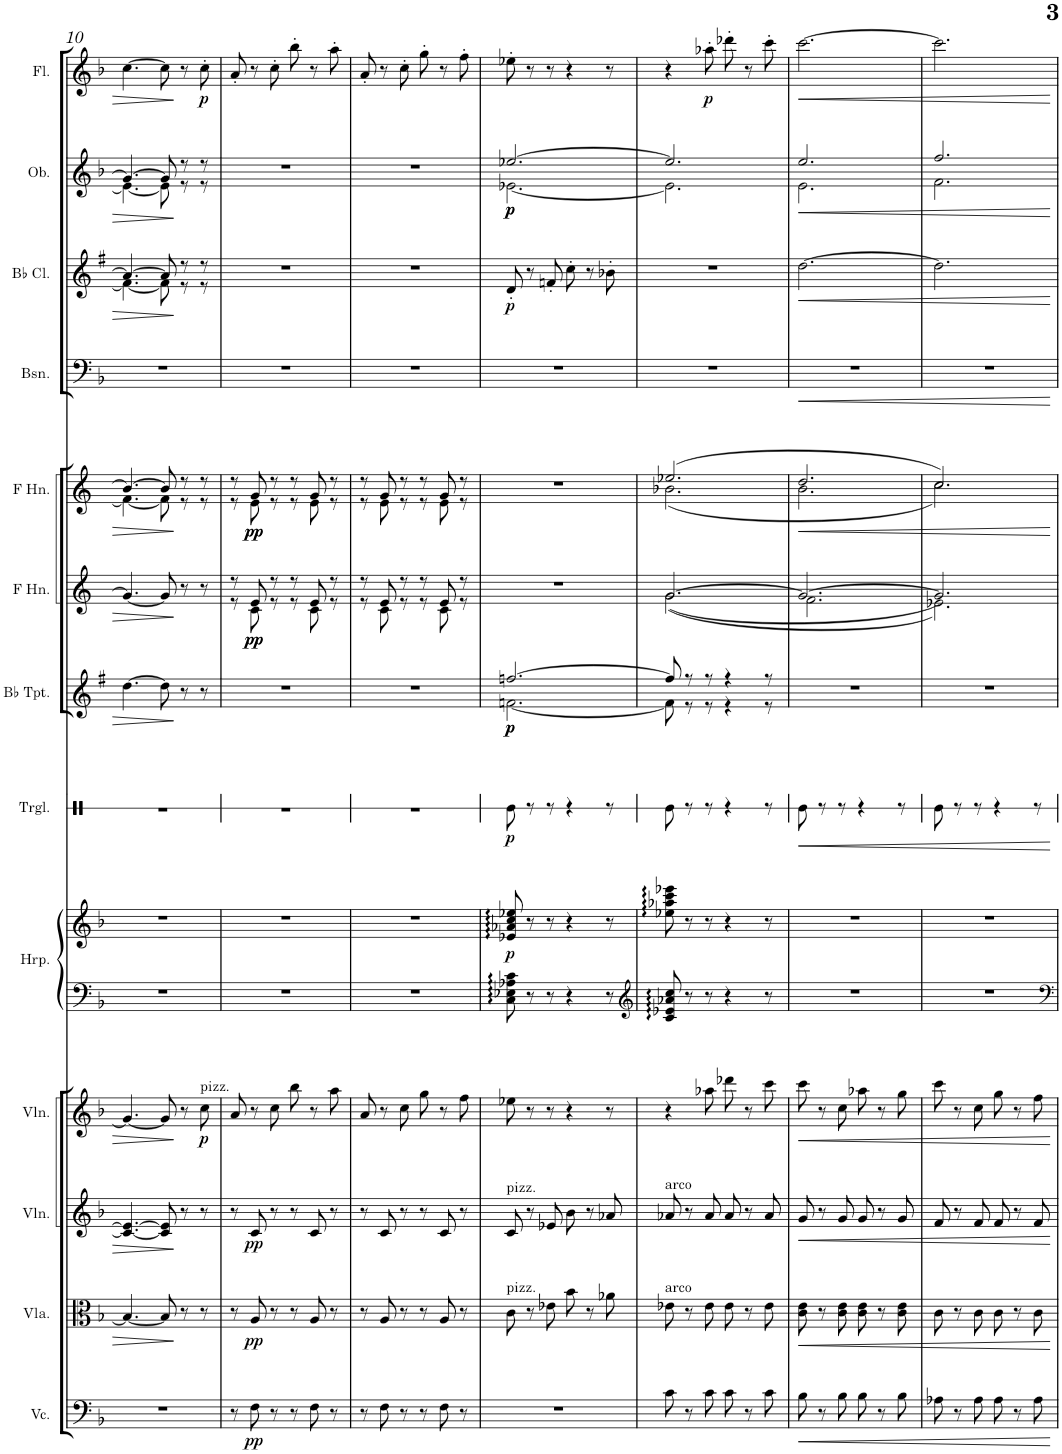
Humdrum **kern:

**kern	**dynam	**kern	**dynam	**kern	**dynam	**kern	**dynam	**kern	**kern	**dynam	**kern	**dynam	**kern	**dynam	**kern	**dynam	**kern	**dynam	**kern	**dynam	**kern	**dynam
*part11	*part11	*part10	*part10	*part9	*part9	*part8	*part8	*part7	*part7	*part7	*part6	*part6	*part5	*part5	*part4	*part4	*part3	*part3	*part2	*part2	*part1	*part1
*staff12	*staff12	*staff11	*staff11	*staff10	*staff10	*staff9	*staff9	*staff8	*staff7	*staff7/8	*staff6	*staff6	*staff5	*staff5	*staff4	*staff4	*staff3	*staff3	*staff2	*staff2	*staff1	*staff1
*I"Violoncello	*	*I"Viola	*	*I"Violin	*	*I"Violin	*	*I"Harp	*	*	*I"Bb Trumpet	*	*I"Horn in F	*	*I"Horn in F	*	*I"Bb Clarinet	*	*I"Oboe	*	*I"Flute	*
*I'Vc.	*	*I'Vla.	*	*I'Vln.	*	*I'Vln.	*	*I'Hrp.	*	*	*I'Bb Tpt.	*	*	*	*	*	*I'Bb Cl.	*	*I'Ob.	*	*I'Fl.	*
!!LO:PB:g=z
*clefF4	*	*clefC3	*	*clefG2	*	*clefG2	*	*clefF4	*clefG2	*	*clefG2	*	*clefG2	*	*clefG2	*	*clefG2	*	*clefG2	*	*clefG2	*
*	*	*	*	*	*	*	*	*	*	*	*Trd1c2	*	*Trd4c7	*	*Trd4c7	*	*Trd1c2	*	*	*	*	*
*k[b-]	*	*k[b-]	*	*k[b-]	*	*k[b-]	*	*k[b-]	*k[b-]	*	*k[f#]	*	*k[]	*	*k[]	*	*k[f#]	*	*k[b-]	*	*k[b-]	*
*M6/8	*	*M6/8	*	*M6/8	*	*M6/8	*	*M6/8	*M6/8	*	*M6/8	*	*M6/8	*	*M6/8	*	*M6/8	*	*M6/8	*	*M6/8	*
=10	=10	=10	=10	=10	=10	=10	=10	=10	=10	=10	=10	=10	=10	=10	=10	=10	=10	=10	=10	=10	=10	=10
*	*	*	*	*	*	*	*	*	*	*	*	*	*	*	*^	*	*^	*	*^	*	*	*
2.r	.	4.B-/_	.	4.c/_ 4.e/_	.	4.g/_	.	2.r	2.r	.	[4.dd\	.	4.g/_	.	4.b/_	4.f\_	.	4.a/_	4.f#\_	.	4.g/_	4.e\_	.	[4.cc\	.
.	.	8B-/]	.	8c/] 8e/]	.	8g/]	.	.	.	.	8dd\]	.	8g/]	.	8b/]	8f\]	.	8a/]	8f#\]	.	8g/]	8e\]	.	8cc\]	.
.	.	8r	.	8r	.	8r	.	.	.	.	8r	.	8r	.	8r	8r	.	8r	8r	.	8r	8r	.	8r	.
!	!	!	!	!	!	!LO:TX:a:t=pizz.	!	!	!	!	!	!	!	!	!	!	!	!	!	!	!	!	!	!	!
!	!	!	!	!	!	!	!LO:DY:b	!	!	!	!	!	!	!	!	!	!	!	!	!	!	!	!	!	!LO:DY:b
.	.	8r	.	8r	.	8cc\	p	.	.	.	8r	.	8r	.	8r	8r	.	8r	8r	.	8r	8r	.	8cc'\	p
*	*	*	*	*	*	*	*	*	*	*	*	*	*	*	*	*	*	*v	*v	*	*	*	*	*	*
*	*	*	*	*	*	*	*	*	*	*	*	*	*	*	*	*	*	*	*	*v	*v	*	*	*
=11	=11	=11	=11	=11	=11	=11	=11	=11	=11	=11	=11	=11	=11	=11	=11	=11	=11	=11	=11	=11	=11	=11	=11
*	*	*	*	*	*	*	*	*	*	*	*	*	*^	*	*	*	*	*	*	*	*	*	*
8r	.	8r	.	8r	.	8a/	.	2.r	2.r	.	2.r	.	8r	8r	.	8r	8r	.	2.r	.	2.r	.	8a'/	.
!	!LO:DY:b	!	!LO:DY:b	!	!LO:DY:b	!	!	!	!	!	!	!	!	!	!LO:DY:b	!	!	!	!	!	!	!	!	!
!	!	!	!	!	!	!	!	!	!	!	!	!	!	!	!LO:DY:n=1:b	!	!	!LO:DY:b	!	!	!	!	!	!
!	!	!	!	!	!	!	!	!	!	!	!	!	!	!	!	!	!	!LO:DY:n=1:b	!	!	!	!	!	!
8F\	pp	8A/	pp	8c/	pp	8r	.	.	.	.	.	.	8e/	8c\	pp pp	8g/	8e\	pp pp	.	.	.	.	8r	.
8r	.	8r	.	8r	.	8cc\	.	.	.	.	.	.	8r	8r	.	8r	8r	.	.	.	.	.	8cc'\	.
8r	.	8r	.	8r	.	8bb-\	.	.	.	.	.	.	8r	8r	.	8r	8r	.	.	.	.	.	8bb-'\	.
8F\	.	8A/	.	8c/	.	8r	.	.	.	.	.	.	8e/	8c\	.	8g/	8e\	.	.	.	.	.	8r	.
8r	.	8r	.	8r	.	8aa\	.	.	.	.	.	.	8r	8r	.	8r	8r	.	.	.	.	.	8aa'\	.
=12	=12	=12	=12	=12	=12	=12	=12	=12	=12	=12	=12	=12	=12	=12	=12	=12	=12	=12	=12	=12	=12	=12	=12	=12
8r	.	8r	.	8r	.	8a/	.	2.r	2.r	.	2.r	.	8r	8r	.	8r	8r	.	2.r	.	2.r	.	8a'/	.
8F\	.	8A/	.	8c/	.	8r	.	.	.	.	.	.	8e/	8c\	.	8g/	8e\	.	.	.	.	.	8r	.
8r	.	8r	.	8r	.	8cc\	.	.	.	.	.	.	8r	8r	.	8r	8r	.	.	.	.	.	8cc'\	.
8r	.	8r	.	8r	.	8gg\	.	.	.	.	.	.	8r	8r	.	8r	8r	.	.	.	.	.	8gg'\	.
8F\	.	8A/	.	8c/	.	8r	.	.	.	.	.	.	8e/	8c\	.	8g/	8e\	.	.	.	.	.	8r	.
8r	.	8r	.	8r	.	8ff\	.	.	.	.	.	.	8r	8r	.	8r	8r	.	.	.	.	.	8ff'\	.
=13	=13	=13	=13	=13	=13	=13	=13	=13	=13	=13	=13	=13	=13	=13	=13	=13	=13	=13	=13	=13	=13	=13	=13	=13
*	*	*	*	*	*	*	*	*	*	*	*^	*	*	*	*	*	*	*	*	*	*^	*	*	*
!	!	!	!	!LO:TX:a:t=pizz.	!	!	!	!	!	!	!	!	!	!	!	!	!	!	!	!	!	!	!	!	!	!
!	!	!LO:TX:a:t=pizz.	!	!	!	!	!	!	!	!	!	!	!	!	!	!	!	!	!	!	!	!	!	!	!	!
!	!	!	!	!	!	!	!	!	!	!LO:DY:b	!	!	!LO:DY:b	!	!	!	!	!	!	!	!	!	!	!	!	!
!	!	!	!	!	!	!	!	!	!	!	!	!	!LO:DY:n=1:b	!	!	!	!	!	!	!	!LO:DY:b	!	!	!LO:DY:b	!	!
!	!	!	!	!	!	!	!	!	!	!	!	!	!	!	!	!	!	!	!	!	!	!	!	!LO:DY:n=1:b	!	!
*	*	*	*	*	*	*	*	*	*	*	*	*	*	*v	*v	*	*	*	*	*	*	*	*	*	*	*
*	*	*	*	*	*	*	*	*	*	*	*	*	*	*	*	*v	*v	*	*	*	*	*	*	*	*
2.r	.	8c\	.	8c/	.	8ee-X\	.	8C\:: 8E-X\:: 8A-X\:: 8c\::	8e-X/:: 8a-X/:: 8cc/:: 8ee-X/::	p	[2.ffn/	[2.fn\	p p	2.r	.	2.r	.	8d'/	p	[2.ee-X/	[2.e-X\	p p	8ee-X'\	.
.	.	8r	.	8r	.	8r	.	8r	8r	.	.	.	.	.	.	.	.	8r	.	.	.	.	8r	.
.	.	8e-X\	.	8e-X/	.	8r	.	8r	8r	.	.	.	.	.	.	.	.	8fn'/	.	.	.	.	8r	.
.	.	8b-\	.	8b-\	.	4r	.	4r	4r	.	.	.	.	.	.	.	.	8cc'\	.	.	.	.	4r	.
.	.	8r	.	8r	.	.	.	.	.	.	.	.	.	.	.	.	.	8r	.	.	.	.	.	.
.	.	8a-X\	.	8a-X/	.	8r	.	8r	8r	.	.	.	.	.	.	.	.	8b-X'\	.	.	.	.	8r	.
=14	=14	=14	=14	=14	=14	=14	=14	=14	=14	=14	=14	=14	=14	=14	=14	=14	=14	=14	=14	=14	=14	=14	=14	=14
*	*	*	*	*	*	*	*	*clefG2	*	*	*	*	*	*	*	*	*	*	*	*	*	*	*	*
*	*	*	*	*	*	*	*	*	*	*	*	*	*	*^	*	*^	*	*	*	*	*	*	*	*
!	!	!	!	!LO:TX:a:t=arco	!	!	!	!	!	!	!	!	!	!	!	!	!	!	!	!	!	!	!	!	!	!
!	!	!LO:TX:a:t=arco	!	!	!	!	!	!	!	!	!	!	!	!	!	!	!	!	!	!	!	!	!	!	!	!
8c\	.	8e-X\	.	8a-X/	.	4r	.	8c/:: 8e-X/:: 8a-X/:: 8cc/::	8ee-X\:: 8aa-X\:: 8ccc\:: 8eee-X\::	.	8ff/]	8f\]	.	[2.g/	((2.g\	.	(2.ee-X/	(2.b-X\	.	2.r	.	2.ee-/]	2.e-\]	.	4r	.
8r	.	8r	.	8r	.	.	.	8r	8r	.	8r	8r	.	.	.	.	.	.	.	.	.	.	.	.	.	.
!	!	!	!	!	!	!	!	!	!	!	!	!	!	!	!	!	!	!	!	!	!	!	!	!	!	!LO:DY:b
8c\	.	8e-\	.	8a-/	.	8aa-X\	.	8r	8r	.	8r	8r	.	.	.	.	.	.	.	.	.	.	.	.	8aa-X'\	p
8c\	.	8e-\	.	8a-/	.	8ddd-X\	.	4r	4r	.	4r	4r	.	.	.	.	.	.	.	.	.	.	.	.	8ddd-X'\	.
8r	.	8r	.	8r	.	8r	.	.	.	.	.	.	.	.	.	.	.	.	.	.	.	.	.	.	8r	.
8c\	.	8e-\	.	8a-/	.	8ccc\	.	8r	8r	.	8r	8r	.	.	.	.	.	.	.	.	.	.	.	.	8ccc'\	.
=15	=15	=15	=15	=15	=15	=15	=15	=15	=15	=15	=15	=15	=15	=15	=15	=15	=15	=15	=15	=15	=15	=15	=15	=15	=15	=15
!	!LO:HP:b	!	!LO:HP:b	!	!LO:HP:b	!	!LO:HP:b	!	!	!	!	!	!	!	!	!	!	!	!LO:HP:b	!	!LO:HP:b	!	!	!LO:HP:b	!	!LO:HP:b
*	*	*	*	*	*	*	*	*	*	*	*v	*v	*	*	*	*	*	*	*	*	*	*	*	*	*	*
8B-\	<	8c\ 8e\	<	8g/	<	8ccc\	<	2.r	2.r	.	2.r	.	2.g/_	2.f\	.	2.dd/	2.b\	<	[2.dd\	<	2.ee/	2.e\	<	[2.ccc\	<
8r	.	8r	.	8r	.	8r	.	.	.	.	.	.	.	.	.	.	.	.	.	.	.	.	.	.	.
8B-\	.	8c\ 8e\	.	8g/	.	8cc\	.	.	.	.	.	.	.	.	.	.	.	.	.	.	.	.	.	.	.
8B-\	.	8c\ 8e\	.	8g/	.	8aa-X\	.	.	.	.	.	.	.	.	.	.	.	.	.	.	.	.	.	.	.
8r	.	8r	.	8r	.	8r	.	.	.	.	.	.	.	.	.	.	.	.	.	.	.	.	.	.	.
8B-\	.	8c\ 8e\	.	8g/	.	8gg\	.	.	.	.	.	.	.	.	.	.	.	.	.	.	.	.	.	.	.
=16	=16	=16	=16	=16	=16	=16	=16	=16	=16	=16	=16	=16	=16	=16	=16	=16	=16	=16	=16	=16	=16	=16	=16	=16	=16
8A-X\	.	8c\	.	8f/	.	8ccc\	.	2.r	2.r	.	2.r	.	2.g/])	2.e-X\)	.	2.cc/)	2.cc\)	.	2.dd\]	.	2.ff/	2.f\	.	2.ccc\]	.
8r	.	8r	.	8r	.	8r	.	.	.	.	.	.	.	.	.	.	.	.	.	.	.	.	.	.	.
8A-\	.	8c\	.	8f/	.	8cc\	.	.	.	.	.	.	.	.	.	.	.	.	.	.	.	.	.	.	.
8A-\	.	8c\	.	8f/	.	8gg\	.	.	.	.	.	.	.	.	.	.	.	.	.	.	.	.	.	.	.
8r	.	8r	.	8r	.	8r	.	.	.	.	.	.	.	.	.	.	.	.	.	.	.	.	.	.	.
8A-\	.	8c\	.	8f/	.	8ff\	.	.	.	.	.	.	.	.	.	.	.	.	.	.	.	.	.	.	.
*	*	*	*	*	*	*	*	*	*	*	*	*	*v	*v	*	*	*	*	*	*	*v	*v	*	*	*
*	*	*	*	*	*	*	*	*	*	*	*	*	*	*	*v	*v	*	*	*	*	*	*	*
.	[	.	[	.	[	.	[	.	.	.	.	.	.	.	.	[	.	[	.	[	.	[
=	=	=	=	=	=	=	=	=	=	=	=	=	=	=	=	=	=	=	=	=	=	=
*-	*-	*-	*-	*-	*-	*-	*-	*-	*-	*-	*-	*-	*-	*-	*-	*-	*-	*-	*-	*-	*-	*-
